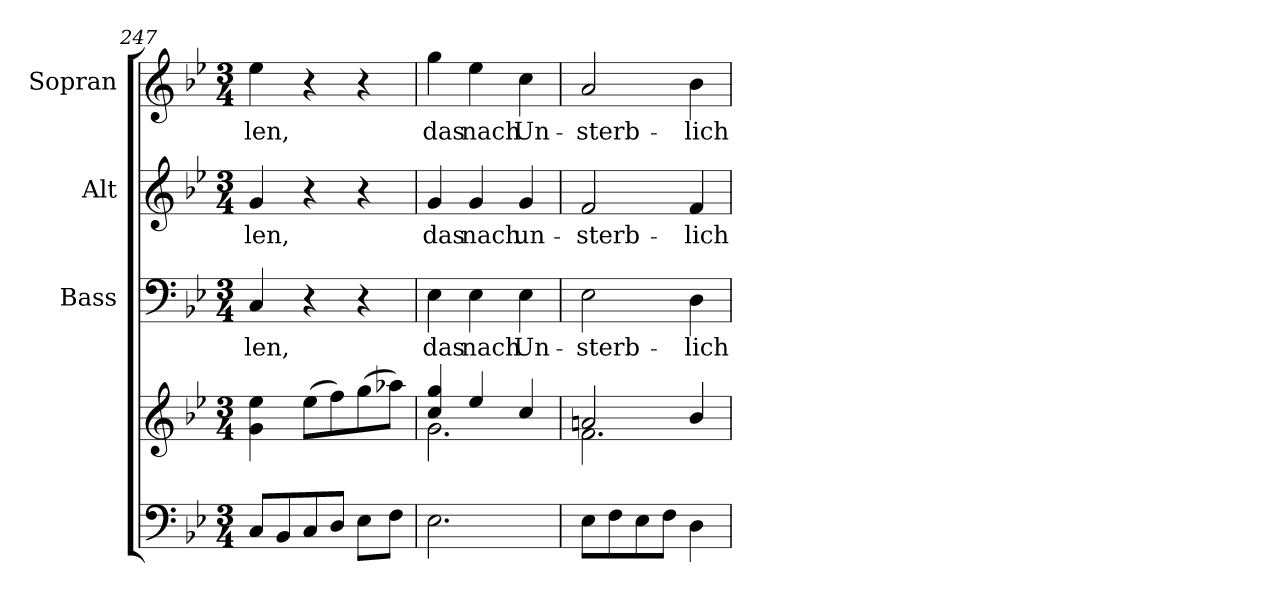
**kern	**kern	**kern	**text	**kern	**text	**kern	**text
*part4	*part4	*part3	*part3	*part2	*part2	*part1	*part1
*staff5	*staff4	*staff3	*staff3	*staff2	*staff2	*staff1	*staff1
*	*	*I"Bass	*	*I"Alt	*	*I"Sopran	*
*	*	*I'B.	*	*I'A.	*	*I'S.	*
*clefF4	*clefG2	*clefF4	*	*clefG2	*	*clefG2	*
*k[b-e-]	*k[b-e-]	*k[b-e-]	*	*k[b-e-]	*	*k[b-e-]	*
*B-:	*B-:	*B-:	*	*B-:	*	*B-:	*
*M3/4	*M3/4	*M3/4	*	*M3/4	*	*M3/4	*
=247	=247	=247	=247	=247	=247	=247	=247
!	!	!	!LO:LY:b	!	!LO:LY:b	!	!LO:LY:b
8C/L	4g\ 4ee-\	4C/	-len,	4g/	-len,	4ee-\	-len,
8BB-/	.	.	.	.	.	.	.
8C/	(>8ee-\L	4r	.	4r	.	4r	.
8D/J	8ff\)	.	.	.	.	.	.
8E-\L	(>8gg\	4r	.	4r	.	4r	.
8F\J	8aa-X\J)	.	.	.	.	.	.
=248	=248	=248	=248	=248	=248	=248	=248
*	*^	*	*	*	*	*	*
!	!	!	!	!LO:LY:b	!	!LO:LY:b	!	!LO:LY:b
2.E-\	4cc/ 4gg/	2.g\	4E-\	das	4g/	das	4gg\	das
!	!	!	!	!LO:LY:b	!	!LO:LY:b	!	!LO:LY:b
.	4ee-/	.	4E-\	nach	4g/	nach	4ee-\	nach
!	!	!	!	!LO:LY:b	!	!LO:LY:b	!	!LO:LY:b
.	4cc/	.	4E-\	Un-	4g/	un-	4cc\	Un-
=249	=249	=249	=249	=249	=249	=249	=249	=249
!	!	!	!	!LO:LY:b	!	!LO:LY:b	!	!LO:LY:b
8E-\L	2an/	2.f\	2E-\	-sterb-	2f/	-sterb-	2a/	-sterb-
8F\	.	.	.	.	.	.	.	.
8E-\	.	.	.	.	.	.	.	.
8F\J	.	.	.	.	.	.	.	.
!	!	!	!	!LO:LY:b	!	!LO:LY:b	!	!LO:LY:b
4D\	4b-/	.	4D\	-lich-	4f/	-lich-	4b-\	-lich-
*	*v	*v	*	*	*	*	*	*
=	=	=	=	=	=	=	=
*-	*-	*-	*-	*-	*-	*-	*-
